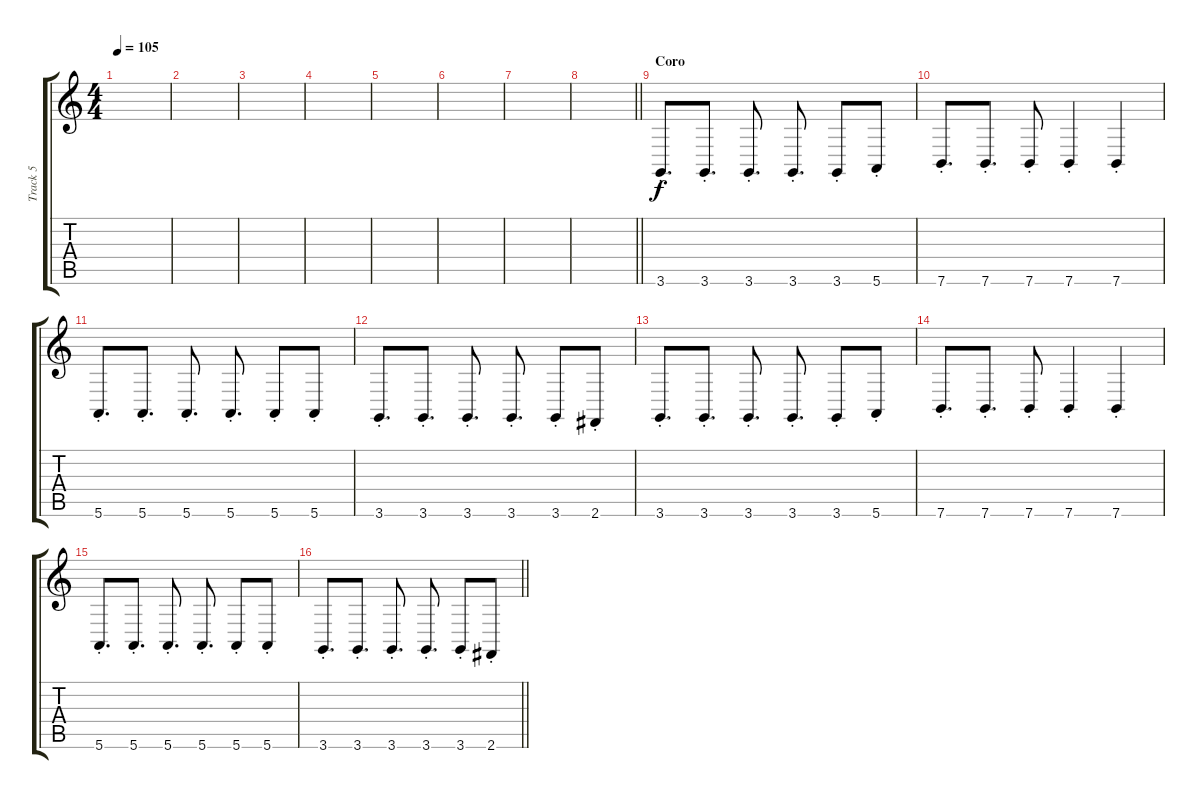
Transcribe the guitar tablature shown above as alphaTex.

\track ("Track 5" "Track 5") {instrument lead2sawtooth}
\staff {score tabs}
\tuning (E4 B3 G3 D3 A2 E2) {hide}
\ts (4 4)
\tempo 105
\clef g2
\ks c
|
|
|
|
|
|
|
\barLineRight lightlight
|
\section ("" "Coro")
3.6{st}.8{d} 3.6{st}.8{d} 3.6{st}.8{d} 3.6{st}.8{d} 3.6{st}.8 5.6{st}.8 |
7.6{st}.8{d} 7.6{st}.8{d} 7.6{st}.8 7.6{st}.4 7.6{st}.4 |
5.6{st}.8{d} 5.6{st}.8{d} 5.6{st}.8{d} 5.6{st}.8{d} 5.6{st}.8 5.6{st}.8 |
3.6{st}.8{d} 3.6{st}.8{d} 3.6{st}.8{d} 3.6{st}.8{d} 3.6{st}.8 2.6{st}.8 |
3.6{st}.8{d} 3.6{st}.8{d} 3.6{st}.8{d} 3.6{st}.8{d} 3.6{st}.8 5.6{st}.8 |
7.6{st}.8{d} 7.6{st}.8{d} 7.6{st}.8 7.6{st}.4 7.6{st}.4 |
5.6{st}.8{d} 5.6{st}.8{d} 5.6{st}.8{d} 5.6{st}.8{d} 5.6{st}.8 5.6{st}.8 |
\barLineRight lightlight
3.6{st}.8{d} 3.6{st}.8{d} 3.6{st}.8{d} 3.6{st}.8{d} 3.6{st}.8 2.6{st}.8
